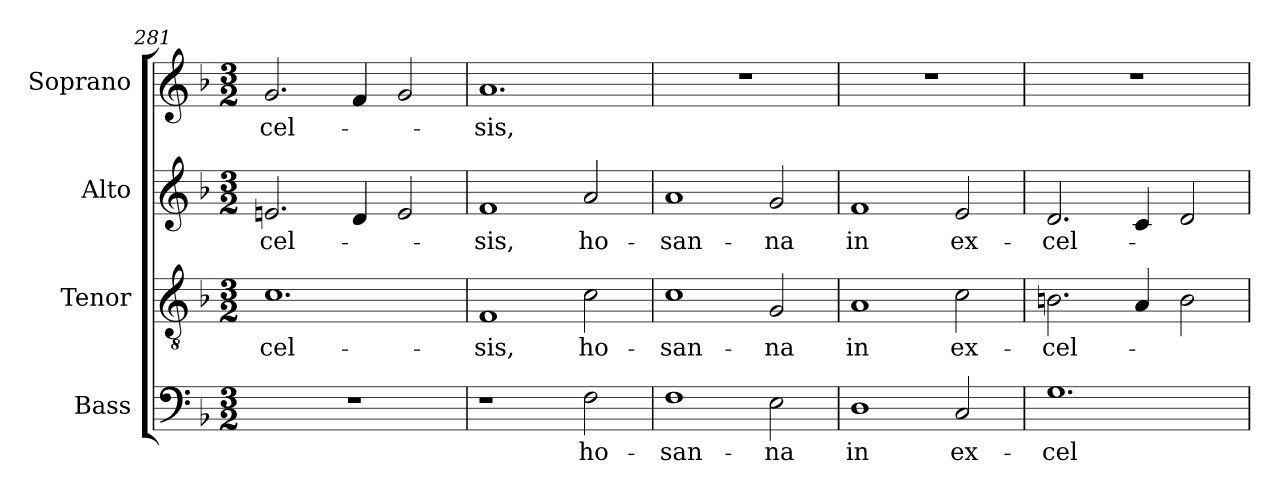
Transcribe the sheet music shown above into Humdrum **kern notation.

**kern	**text	**kern	**text	**kern	**text	**kern	**text
*part4	*part4	*part3	*part3	*part2	*part2	*part1	*part1
*staff4	*staff4	*staff3	*staff3	*staff2	*staff2	*staff1	*staff1
*I"Bass	*	*I"Tenor	*	*I"Alto	*	*I"Soprano	*
*I'B.	*	*I'T.	*	*I'A.	*	*I'S.	*
*clefF4	*	*clefGv2	*	*clefG2	*	*clefG2	*
*	*	*ITrd7c12	*	*	*	*	*
*k[b-]	*	*k[b-]	*	*k[b-]	*	*k[b-]	*
*F:	*	*F:	*	*F:	*	*F:	*
*M3/2	*	*M3/2	*	*M3/2	*	*M3/2	*
=281	=281	=281	=281	=281	=281	=281	=281
!LO:N:vis=1	!	!	!	!	!	!	!
!	!	!	!LO:LY:b:color=#000000	!	!	!	!
!	!	!	!	!	!LO:LY:b:color=#000000	!	!
!	!	!	!	!	!	!	!LO:LY:b:color=#000000
1.r	.	1.Ci	-cel-	2.eni/	-cel-	2.gi/	-cel-
.	.	.	.	4di/	.	4fi/	.
.	.	.	.	2ei/	.	2gi/	.
=282	=282	=282	=282	=282	=282	=282	=282
!	!	!	!LO:LY:b:color=#000000	!	!	!	!
!	!	!	!	!	!LO:LY:b:color=#000000	!	!
!	!	!	!	!	!	!	!LO:LY:b:color=#000000
1r	.	1FFi	-sis,	1fi	-sis,	1.ai	-sis,
!	!LO:LY:b:color=#000000	!	!	!	!	!	!
!	!	!	!LO:LY:b:color=#000000	!	!	!	!
!	!	!	!	!	!LO:LY:b:color=#000000	!	!
2Fi\	ho-	2Ci\	ho-	2ai/	ho-	.	.
=283	=283	=283	=283	=283	=283	=283	=283
!	!LO:LY:b:color=#000000	!	!	!	!	!	!
!	!	!	!LO:LY:b:color=#000000	!	!	!	!
!	!	!	!	!	!LO:LY:b:color=#000000	!LO:N:vis=1	!
1Fi	-san-	1Ci	-san-	1ai	-san-	1.r	.
!	!LO:LY:b:color=#000000	!	!	!	!	!	!
!	!	!	!LO:LY:b:color=#000000	!	!	!	!
!	!	!	!	!	!LO:LY:b:color=#000000	!	!
2Ei\	-na	2GGi/	-na	2gi/	-na	.	.
!!LO:LB:g=z
=284	=284	=284	=284	=284	=284	=284	=284
!	!LO:LY:b:color=#000000	!	!	!	!	!	!
!	!	!	!LO:LY:b:color=#000000	!	!	!	!
!	!	!	!	!	!LO:LY:b:color=#000000	!LO:N:vis=1	!
1Di	in	1AAi	in	1fi	in	1.r	.
!	!LO:LY:b:color=#000000	!	!	!	!	!	!
!	!	!	!LO:LY:b:color=#000000	!	!	!	!
!	!	!	!	!	!LO:LY:b:color=#000000	!	!
2Ci/	ex-	2Ci\	ex-	2ei/	ex-	.	.
=285	=285	=285	=285	=285	=285	=285	=285
!	!LO:LY:b:color=#000000	!	!	!	!	!	!
!	!	!	!LO:LY:b:color=#000000	!	!	!	!
!	!	!	!	!	!LO:LY:b:color=#000000	!LO:N:vis=1	!
1.Gi	-cel-	2.BBni\	-cel-	2.di/	-cel-	1.r	.
.	.	4AAi/	.	4ci/	.	.	.
.	.	2BBi\	.	2di/	.	.	.
=	=	=	=	=	=	=	=
*-	*-	*-	*-	*-	*-	*-	*-
